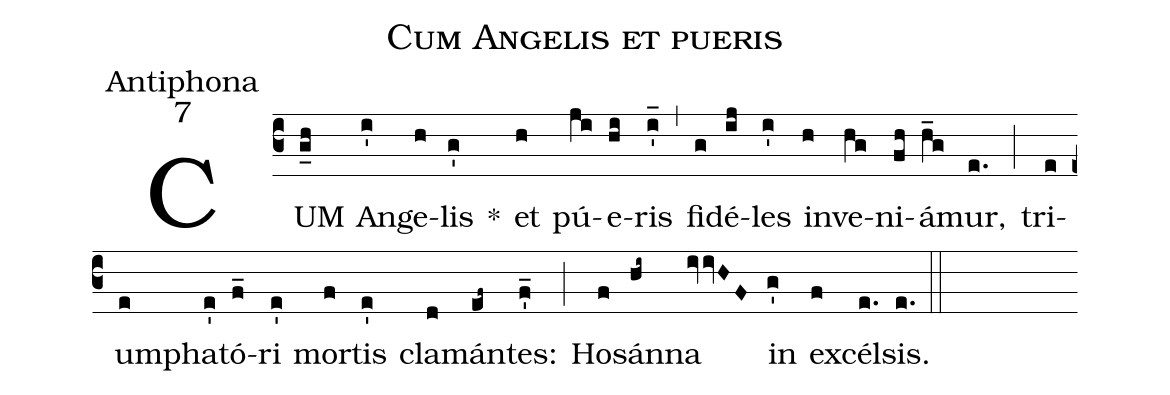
name:Cum Angelis et pueris;
office-part:Antiphona;
mode:7;
%%
(c3) CUM(g_h) An(i')ge(h)lis(g') *() et(h) pú(ji)e(hi)ris(i'_) (,) fi(g)dé(ij)les(i') in(h)ve(hg)ni(fh)á(h_g)mur,(e.) (;) tri(e)um(e)pha(e')tó(f_)ri(e') mor(f)tis(e') cla(d)mán(ef~)tes:(f'_) (;) Ho(f)sán(hi~)na(ivvHF) in(g') ex(f)cél(e.)sis.(e.) (::)
